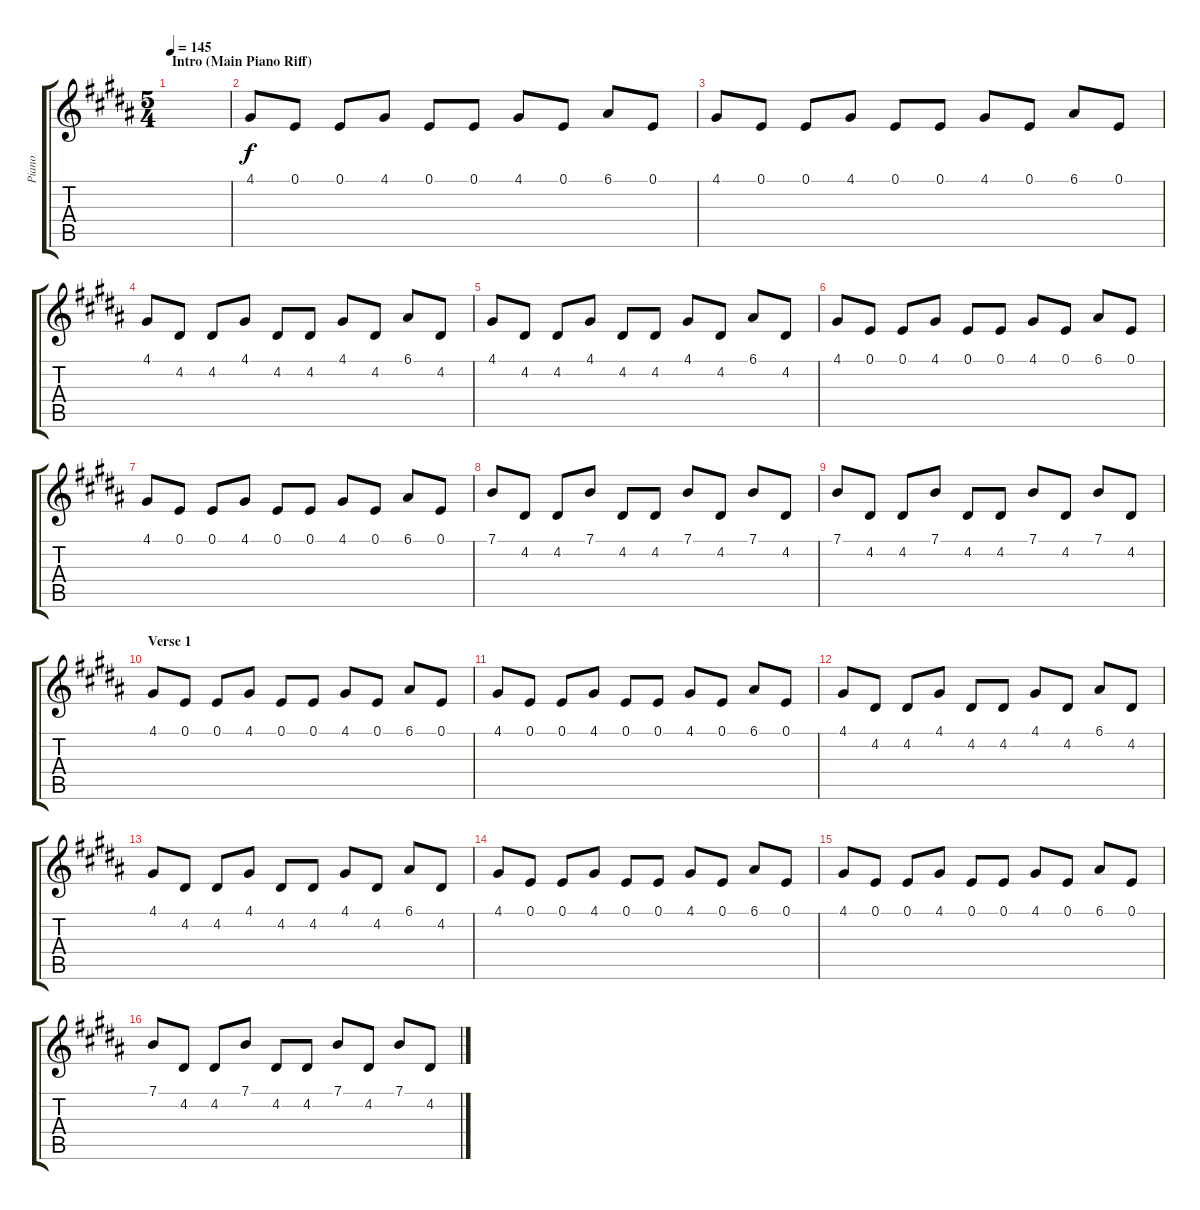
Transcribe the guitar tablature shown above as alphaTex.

\track ("Piano" "Piano") {instrument electricpiano1}
\staff {score tabs}
\tuning (E4 B3 G3 D3 A2 E2) {hide}
\ts (5 4)
\section ("" "Intro (Main Piano Riff)")
\tempo 145
\clef g2
\ks b
|
4.1.8 0.1.8 0.1.8 4.1.8 0.1.8 0.1.8 4.1.8 0.1.8 6.1.8 0.1.8 |
4.1.8 0.1.8 0.1.8 4.1.8 0.1.8 0.1.8 4.1.8 0.1.8 6.1.8 0.1.8 |
4.1.8 4.2.8 4.2.8 4.1.8 4.2.8 4.2.8 4.1.8 4.2.8 6.1.8 4.2.8 |
4.1.8 4.2.8 4.2.8 4.1.8 4.2.8 4.2.8 4.1.8 4.2.8 6.1.8 4.2.8 |
4.1.8 0.1.8 0.1.8 4.1.8 0.1.8 0.1.8 4.1.8 0.1.8 6.1.8 0.1.8 |
4.1.8 0.1.8 0.1.8 4.1.8 0.1.8 0.1.8 4.1.8 0.1.8 6.1.8 0.1.8 |
7.1.8 4.2.8 4.2.8 7.1.8 4.2.8 4.2.8 7.1.8 4.2.8 7.1.8 4.2.8 |
7.1.8 4.2.8 4.2.8 7.1.8 4.2.8 4.2.8 7.1.8 4.2.8 7.1.8 4.2.8 |
\section ("" "Verse 1")
4.1.8 0.1.8 0.1.8 4.1.8 0.1.8 0.1.8 4.1.8 0.1.8 6.1.8 0.1.8 |
4.1.8 0.1.8 0.1.8 4.1.8 0.1.8 0.1.8 4.1.8 0.1.8 6.1.8 0.1.8 |
4.1.8 4.2.8 4.2.8 4.1.8 4.2.8 4.2.8 4.1.8 4.2.8 6.1.8 4.2.8 |
4.1.8 4.2.8 4.2.8 4.1.8 4.2.8 4.2.8 4.1.8 4.2.8 6.1.8 4.2.8 |
4.1.8 0.1.8 0.1.8 4.1.8 0.1.8 0.1.8 4.1.8 0.1.8 6.1.8 0.1.8 |
4.1.8 0.1.8 0.1.8 4.1.8 0.1.8 0.1.8 4.1.8 0.1.8 6.1.8 0.1.8 |
7.1.8 4.2.8 4.2.8 7.1.8 4.2.8 4.2.8 7.1.8 4.2.8 7.1.8 4.2.8
